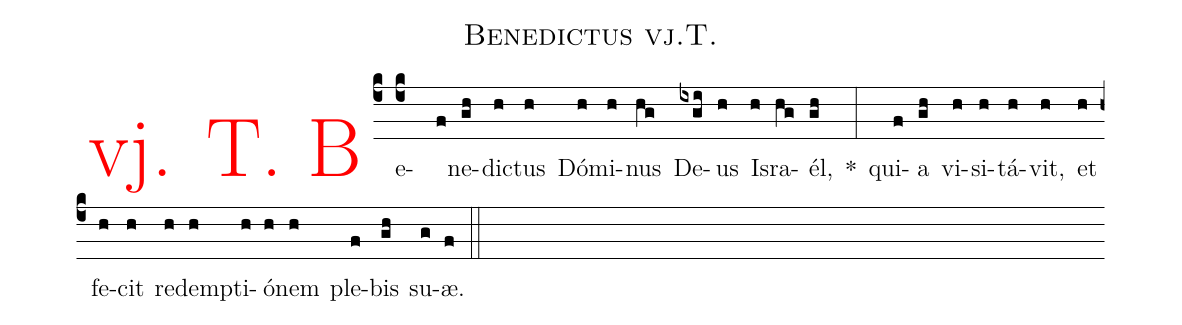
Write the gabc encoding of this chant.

name: Benedictus vj.T.;
%%
.(c4)<v>\frot{vj. T. B}</v>e(c4f)ne(gh)dic(h)tus(h) Dó(h)mi(h)nus(hg)
De(ixgi)us(h) Is(h)ra(hg)él,(gh)  *(:) qui(f)a(gh) vi(h)si(h)tá(h)vit,(h) et(h) fe(h)cit(h)
re(h)demp(h)ti(h)ó(h)nem(h) ple(f)bis(gh) su(g)æ.(f) (::)
